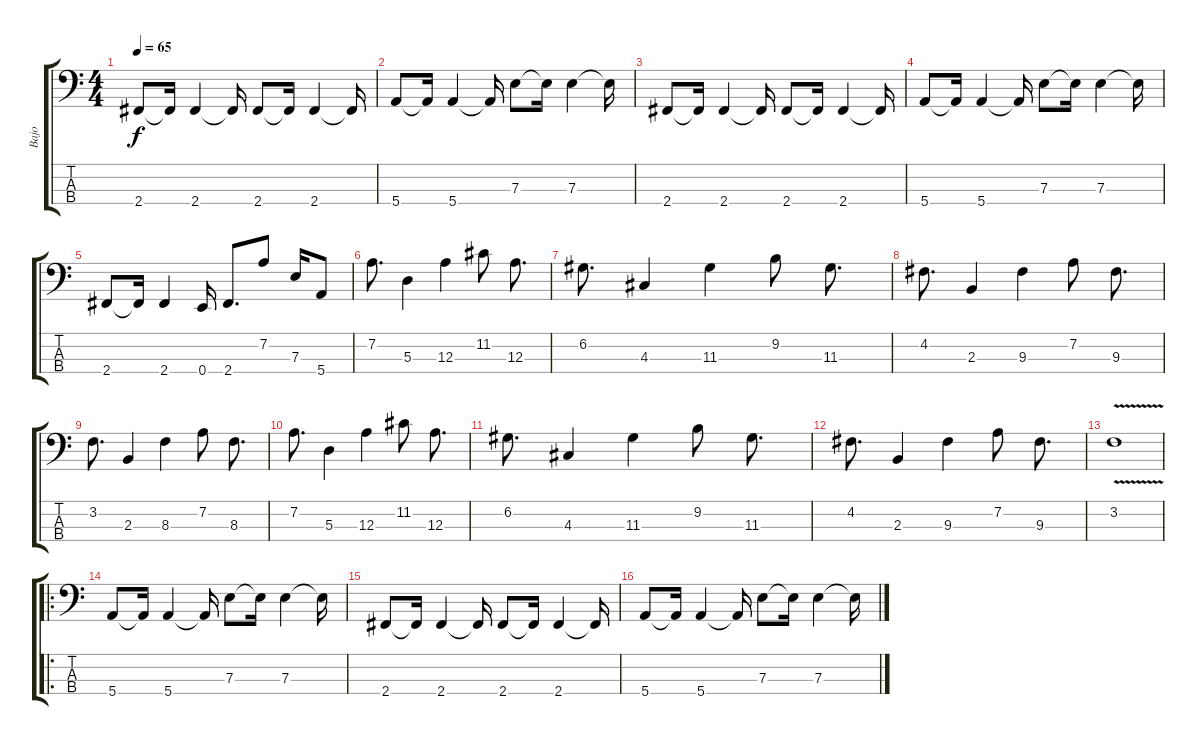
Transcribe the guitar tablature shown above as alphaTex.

\track ("Bajo" "Bajo") {instrument electricbassfinger}
\staff {score tabs}
\tuning (G2 D2 A1 E1) {hide}
\ts (4 4)
\tempo 65
\clef f4
\ks c
2.4.8{dy f} 2.4{t}.16 2.4.4 2.4{t}.16 2.4.8 2.4{t}.16 2.4.4 2.4{t}.16 |
5.4.8 5.4{t}.16 5.4.4 5.4{t}.16 7.3.8 7.3{t}.16 7.3.4 7.3{t}.16 |
2.4.8 2.4{t}.16 2.4.4 2.4{t}.16 2.4.8 2.4{t}.16 2.4.4 2.4{t}.16 |
5.4.8 5.4{t}.16 5.4.4 5.4{t}.16 7.3.8 7.3{t}.16 7.3.4 7.3{t}.16 |
2.4.8 2.4{t}.16 2.4.4 0.4.16 2.4.8{d} 7.2.8 7.3.16 5.4.8 |
7.2.8{d} 5.3.4 12.3.4 11.2.8 12.3.8{d} |
6.2.8{d} 4.3.4 11.3.4 9.2.8 11.3.8{d} |
4.2.8{d} 2.3.4 9.3.4 7.2.8 9.3.8{d} |
3.2.8{d} 2.3.4 8.3.4 7.2.8 8.3.8{d} |
7.2.8{d} 5.3.4 12.3.4 11.2.8 12.3.8{d} |
6.2.8{d} 4.3.4 11.3.4 9.2.8 11.3.8{d} |
4.2.8{d} 2.3.4 9.3.4 7.2.8 9.3.8{d} |
3.2{v}.1 |
\ro
5.4.8 5.4{t}.16 5.4.4 5.4{t}.16 7.3.8 7.3{t}.16 7.3.4 7.3{t}.16 |
2.4.8 2.4{t}.16 2.4.4 2.4{t}.16 2.4.8 2.4{t}.16 2.4.4 2.4{t}.16 |
5.4.8 5.4{t}.16 5.4.4 5.4{t}.16 7.3.8 7.3{t}.16 7.3.4 7.3{t}.16
